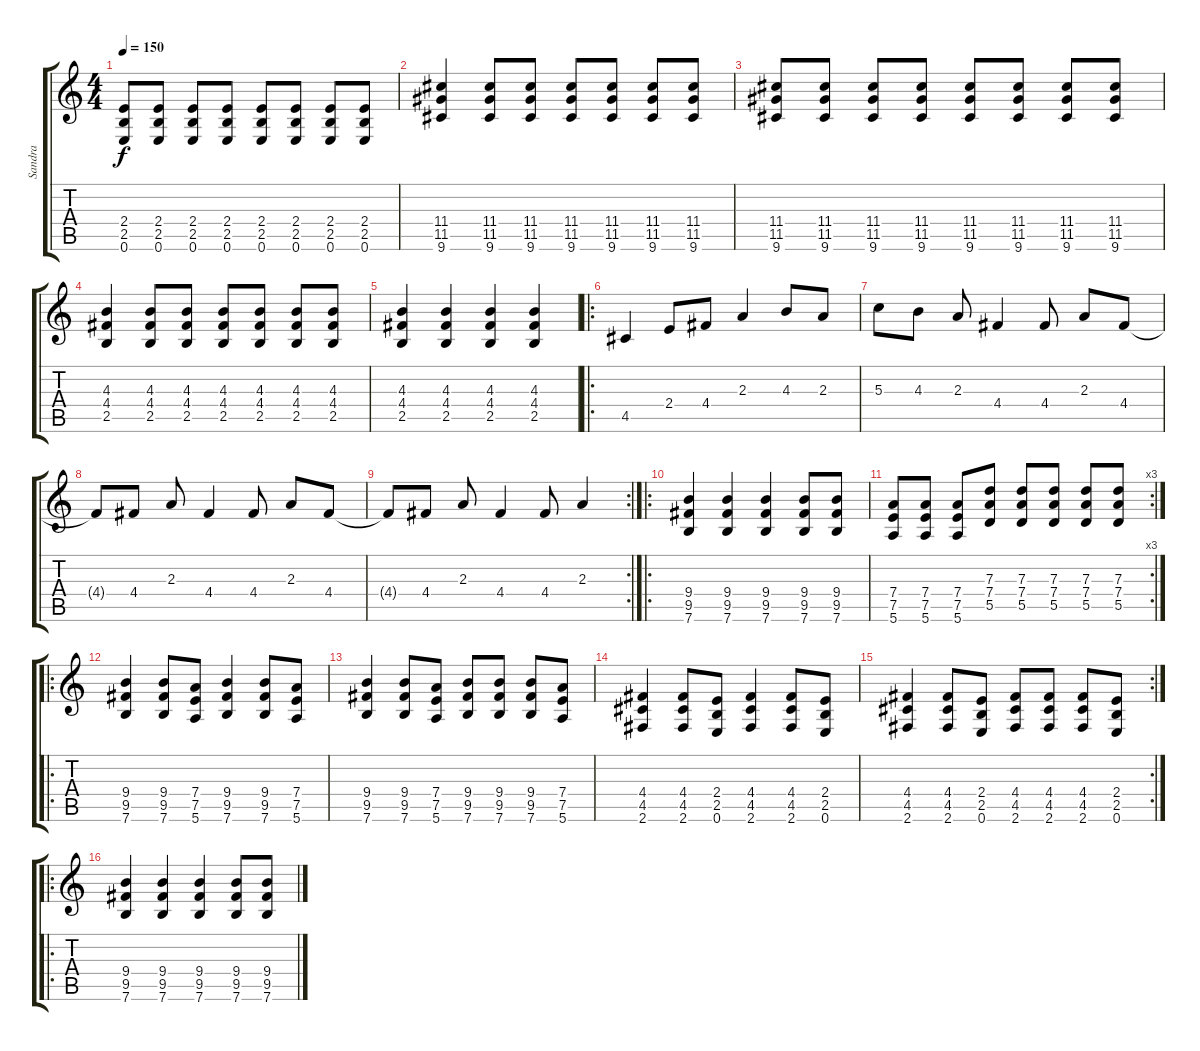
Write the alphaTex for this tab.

\track ("Sandra" "Sandra") {instrument distortionguitar}
\staff {score tabs}
\tuning (E4 B3 G3 D3 A2 E2) {hide}
\ts (4 4)
\tempo 150
\clef g2
\ks c
(2.4 2.5 0.6).8{dy f} (2.4 2.5 0.6).8 (2.4 2.5 0.6).8 (2.4 2.5 0.6).8 (2.4 2.5 0.6).8 (2.4 2.5 0.6).8 (2.4 2.5 0.6).8 (2.4 2.5 0.6).8 |
(11.4 11.5 9.6).4 (11.4 11.5 9.6).8 (11.4 11.5 9.6).8 (11.4 11.5 9.6).8 (11.4 11.5 9.6).8 (11.4 11.5 9.6).8 (11.4 11.5 9.6).8 |
(11.4 11.5 9.6).8 (11.4 11.5 9.6).8 (11.4 11.5 9.6).8 (11.4 11.5 9.6).8 (11.4 11.5 9.6).8 (11.4 11.5 9.6).8 (11.4 11.5 9.6).8 (11.4 11.5 9.6).8 |
(4.3 4.4 2.5).4 (4.3 4.4 2.5).8 (4.3 4.4 2.5).8 (4.3 4.4 2.5).8 (4.3 4.4 2.5).8 (4.3 4.4 2.5).8 (4.3 4.4 2.5).8 |
(4.3 4.4 2.5).4 (4.3 4.4 2.5).4 (4.3 4.4 2.5).4 (4.3 4.4 2.5).4 |
\ro
4.5.4 2.4.8 4.4.8 2.3.4 4.3.8 2.3.8 |
5.3.8 4.3.8 2.3.8 4.4.4 4.4.8 2.3.8 4.4.8 |
4.4{t}.8 4.4.8 2.3.8 4.4.4 4.4.8 2.3.8 4.4.8 |
\rc 2
4.4{t}.8 4.4.8 2.3.8 4.4.4 4.4.8 2.3.4 |
\ro
(9.4 9.5 7.6).4 (9.4 9.5 7.6).4 (9.4 9.5 7.6).4 (9.4 9.5 7.6).8 (9.4 9.5 7.6).8 |
\rc 3
(7.4 7.5 5.6).8 (7.4 7.5 5.6).8 (7.4 7.5 5.6).8 (7.3 7.4 5.5).8 (7.3 7.4 5.5).8 (7.3 7.4 5.5).8 (7.3 7.4 5.5).8 (7.3 7.4 5.5).8 |
\ro
(9.4 9.5 7.6).4 (9.4 9.5 7.6).8 (7.4 7.5 5.6).8 (9.4 9.5 7.6).4 (9.4 9.5 7.6).8 (7.4 7.5 5.6).8 |
(9.4 9.5 7.6).4 (9.4 9.5 7.6).8 (7.4 7.5 5.6).8 (9.4 9.5 7.6).8 (9.4 9.5 7.6).8 (9.4 9.5 7.6).8 (7.4 7.5 5.6).8 |
(4.4 4.5 2.6).4 (4.4 4.5 2.6).8 (2.4 2.5 0.6).8 (4.4 4.5 2.6).4 (4.4 4.5 2.6).8 (2.4 2.5 0.6).8 |
\rc 2
(4.4 4.5 2.6).4 (4.4 4.5 2.6).8 (2.4 2.5 0.6).8 (4.4 4.5 2.6).8 (4.4 4.5 2.6).8 (4.4 4.5 2.6).8 (2.4 2.5 0.6).8 |
\ro
(9.4 9.5 7.6).4 (9.4 9.5 7.6).4 (9.4 9.5 7.6).4 (9.4 9.5 7.6).8 (9.4 9.5 7.6).8
